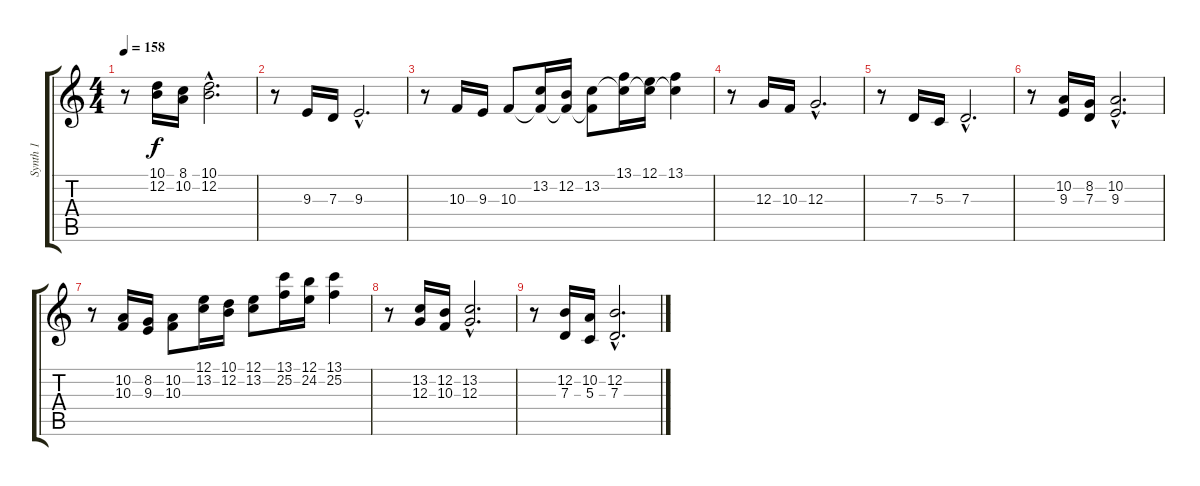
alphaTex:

\track ("Synth 1" "Synth 1") {instrument lead4chiff}
\staff {score tabs}
\tuning (E4 B3 G3 D3 A2 E2) {hide}
\ts (4 4)
\tempo 158
\clef g2
\ks c
r.8{dy f} (10.1 12.2).16 (8.1 10.2).16 (10.1{hac} 12.2{hac}).2{d} |
r.8 9.3.16 7.3.16 9.3{hac}.2{d} |
r.8 10.3.16 9.3.16 10.3.8 (13.2 10.3{t}).16 (12.2 10.3{t}).16 (13.2 10.3{t}).8 (13.1 13.2{t}).16 (12.1 13.2{t}).16 (13.1 13.2{t}).4 |
r.8 12.3.16 10.3.16 12.3{hac}.2{d} |
r.8 7.3.16 5.3.16 7.3{hac}.2{d} |
r.8 (10.2 9.3).16 (8.2 7.3).16 (10.2{hac} 9.3{hac}).2{d} |
r.8 (10.2 10.3).16 (8.2 9.3).16 (10.2 10.3).8 (12.1 13.2).16 (10.1 12.2).16 (12.1 13.2).8 (13.1 25.2).16 (12.1 24.2).16 (13.1 25.2).4 |
r.8 (13.2 12.3).16 (12.2 10.3).16 (13.2{hac} 12.3{hac}).2{d} |
r.8 (12.2 7.3).16 (10.2 5.3).16 (12.2{hac} 7.3{hac}).2{d}
